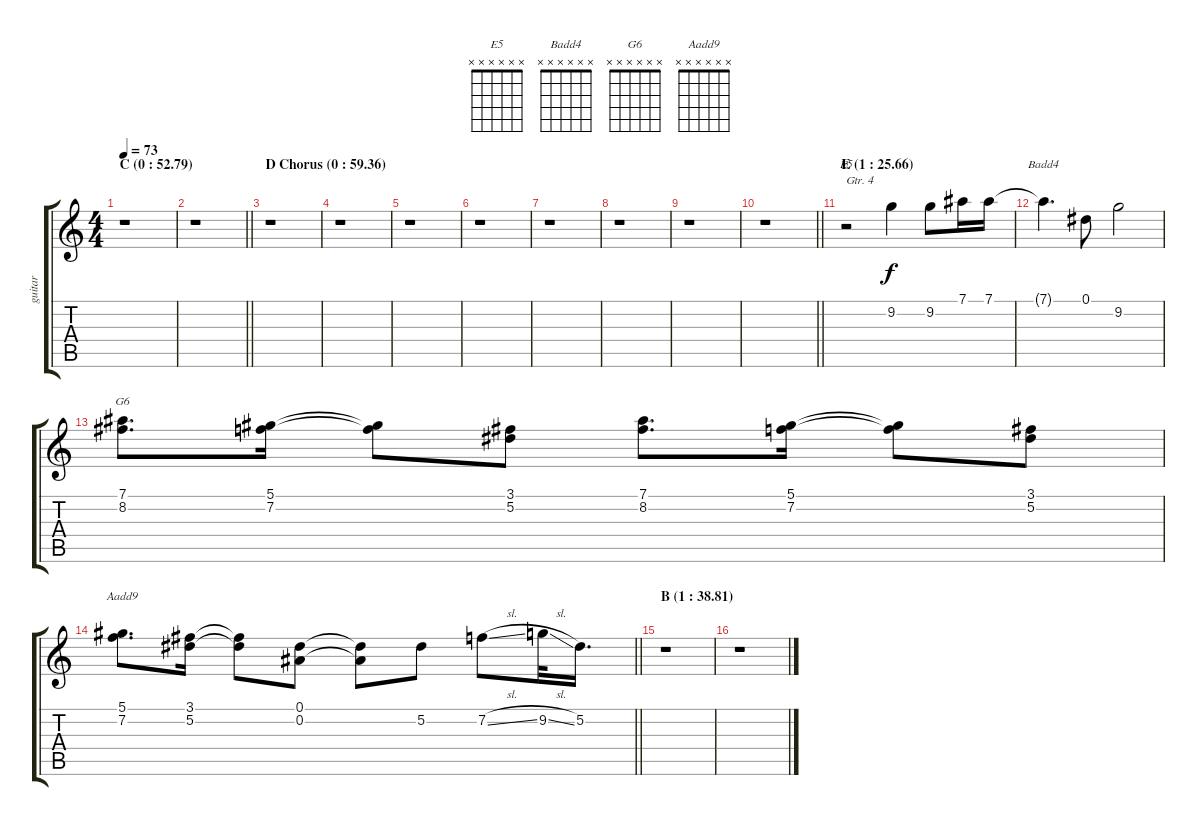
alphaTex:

\track ("guitar" "guitar") {instrument acousticguitarsteel}
\staff {score tabs}
\tuning (Eb4 Bb3 Gb3 Db3 Ab2 Eb2) {hide}
\chord ("E5" x x x x x x)
\chord ("Badd4" x x x x x x)
\chord ("G6" x x x x x x)
\chord ("Aadd9" x x x x x x)
\ts (4 4)
\section ("" "C (0 : 52.79)")
\tempo 73
\clef g2
\ks c
r.1{dy f} |
\barLineRight lightlight
r.1 |
\section ("" "D Chorus (0 : 59.36)")
r.1 |
r.1 |
r.1 |
r.1 |
r.1 |
r.1 |
r.1 |
\barLineRight lightlight
r.1 |
\section ("" "E (1 : 25.66)")
r.2{ch "E5" txt "Gtr. 4"} 9.2.4 9.2.8 7.1.16 7.1.16 |
7.1{t}.4{d ch "Badd4"} 0.1.8 9.2.2 |
(7.1 8.2).8{d ch "G6"} (5.1 7.2).16 (5.1{t} 7.2{t}).8 (3.1 5.2).8 (7.1 8.2).8{d} (5.1 7.2).16 (5.1{t} 7.2{t}).8 (3.1 5.2).8 |
\barLineRight lightlight
(5.1 7.2).8{d ch "Aadd9"} (3.1 5.2).16 (3.1{t} 5.2{t}).8 (0.1 0.2).8 (0.1{t} 0.2{t}).8 5.2.8 7.2{sl}.8 9.2{sl}.32 5.2.16{d} |
\section ("" "B (1 : 38.81)")
r.1 |
r.1
